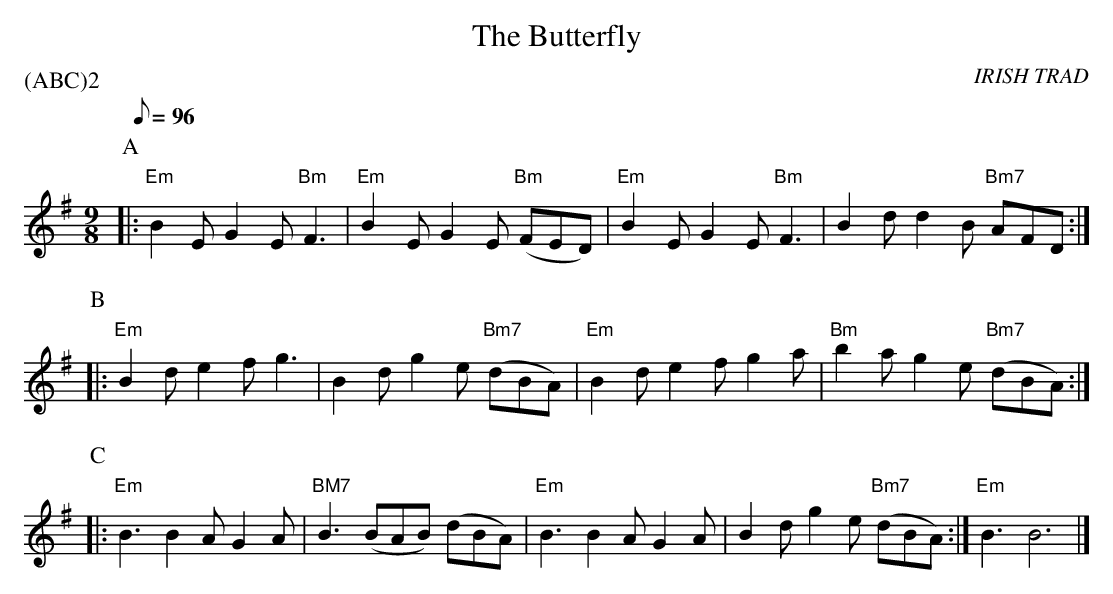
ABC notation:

X:1
T: Butterfly, The
C:IRISH TRAD
M: 9/8
L: 1/8
P:(ABC)2
Q:96
K:Emin
P:A
|:"Em"B2E G2E "Bm"F3|"Em"B2E G2E "Bm"(FED)|"Em"B2E G2E "Bm"F3|B2d d2B "Bm7"AFD:|
P:B
|:"Em"B2d e2f g3|B2d g2e "Bm7"(dBA)|"Em"B2d e2f g2a|"Bm"b2a g2e "Bm7"(dBA):|
P:C
|:"Em"B3 B2A G2A|"BM7"B3 (BAB) (dBA)|"Em"B3 B2A G2A|B2d g2e "Bm7"(dBA):| "Em"B3 B6|]
